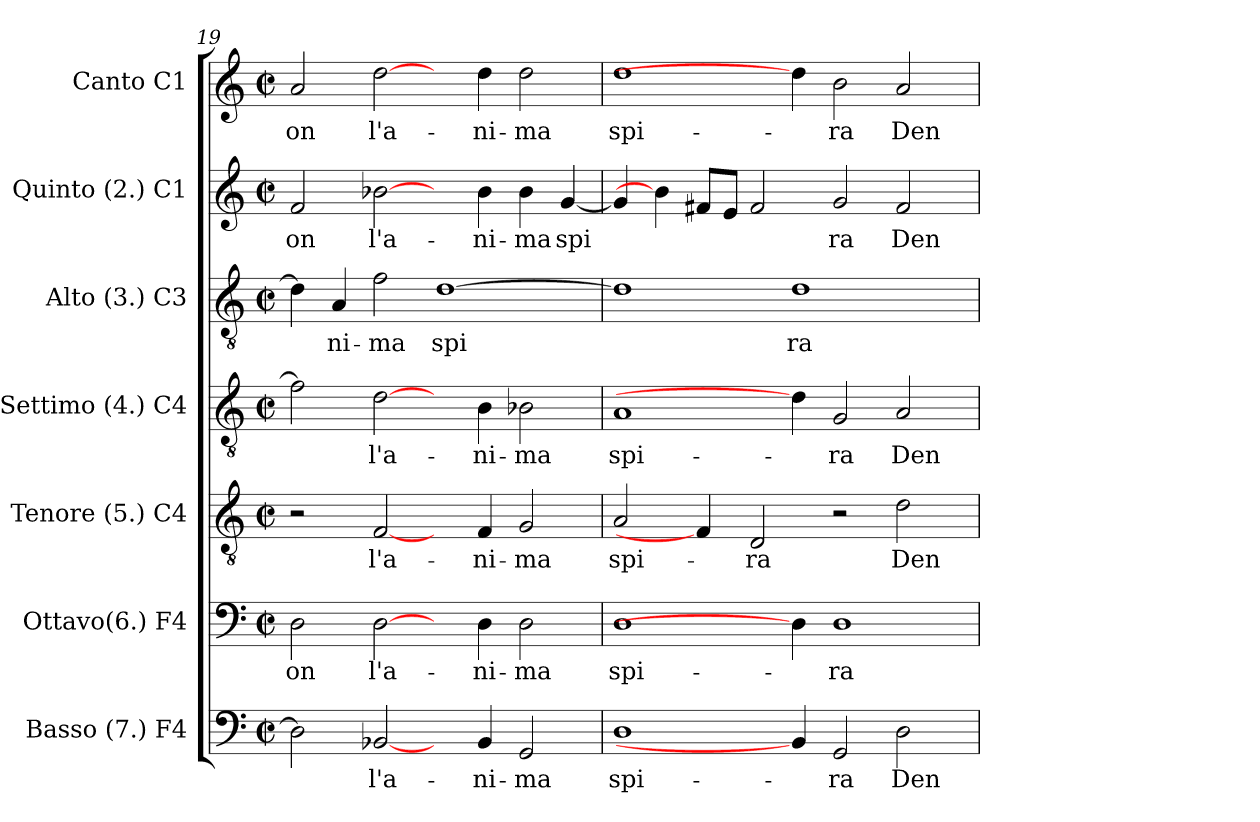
**kern	**text	**kern	**text	**kern	**text	**kern	**text	**kern	**text	**kern	**text	**kern	**text
*part7	*part7	*part6	*part6	*part5	*part5	*part4	*part4	*part3	*part3	*part2	*part2	*part1	*part1
*staff7	*staff7	*staff6	*staff6	*staff5	*staff5	*staff4	*staff4	*staff3	*staff3	*staff2	*staff2	*staff1	*staff1
*I"Basso (7.)  F4	*	*I"Ottavo(6.)  F4	*	*I"Tenore (5.)  C4	*	*I"Settimo (4.)  C4	*	*I"Alto (3.)  C3	*	*I"Quinto (2.)  C1	*	*I"Canto  C1	*
*	*	*	*	*I'T	*	*	*	*I'A	*	*	*	*I'C	*
*clefF4	*	*clefF4	*	*clefGv2	*	*clefGv2	*	*clefGv2	*	*clefG2	*	*clefG2	*
*k[]	*	*k[]	*	*k[]	*	*k[]	*	*k[]	*	*k[]	*	*k[]	*
*C:	*	*C:	*	*C:	*	*C:	*	*C:	*	*C:	*	*C:	*
*M2/2	*	*M2/2	*	*M2/2	*	*M2/2	*	*M2/2	*	*M2/2	*	*M2/2	*
*met(c|)	*	*met(c|)	*	*met(c|)	*	*met(c|)	*	*met(c|)	*	*met(c|)	*	*met(c|)	*
=19	=19	=19	=19	=19	=19	=19	=19	=19	=19	=19	=19	=19	=19
!	!LO:LY:b:cj	!	!LO:LY:b:cj	!	!	!	!LO:LY:b:cj	!	!LO:LY:b:cj	!	!LO:LY:b:cj	!	!LO:LY:b:cj
2D\]	.	2D\	-on	2r	.	2f\]	.	4d\]	--	2f/	-on	2a/	-on
!	!	!	!	!	!	!	!	!	!LO:LY:b:cj	!	!	!	!
.	.	.	.	.	.	.	.	4A/	-ni-	.	.	.	.
!	!LO:LY:b:cj	!	!LO:LY:b:cj	!	!LO:LY:b:cj	!	!LO:LY:b:cj	!	!LO:LY:b:cj	!	!LO:LY:b:cj	!	!LO:LY:b:cj
[2BB-X/	l'a-	[2D\	l'a-	[2F/	l'a-	[2d\	l'a-	2f\	-ma	[2b-X\	l'a-	[2dd\	l'a-
!	!	!	!	!	!	!	!	!	!LO:LY:b:cj	!	!	!	!
4ryy	.	4ryy	.	4ryy	.	4ryy	.	[>1d	spi-	4ryy	.	4ryy	.
!	!LO:LY:b:cj	!	!LO:LY:b:cj	!	!LO:LY:b:cj	!	!LO:LY:b:cj	!	!	!	!LO:LY:b:cj	!	!LO:LY:b:cj
4BB-/	-ni-	4D\	-ni-	4F/	-ni-	4B\	-ni-	.	.	4b-\	-ni-	4dd\	-ni-
!	!LO:LY:b:cj	!	!LO:LY:b:cj	!	!LO:LY:b:cj	!	!LO:LY:b:cj	!	!	!	!LO:LY:b:cj	!	!LO:LY:b:cj
2GG/	-ma	2D\	-ma	2G/	-ma	2B-X\	-ma	.	.	4b-\	-ma	2dd\	-ma
!	!	!	!	!	!	!	!	!	!	!	!LO:LY:b:cj	!	!
.	.	.	.	.	.	.	.	.	.	[<4g/	spi-	.	.
=20	=20	=20	=20	=20	=20	=20	=20	=20	=20	=20	=20	=20	=20
!	!LO:LY:b:cj	!	!LO:LY:b:cj	!	!LO:LY:b:cj	!	!LO:LY:b:cj	!	!LO:LY:b:cj	!	!LO:LY:b:cj	!	!LO:LY:b:cj
1D	spi-	1D	spi-	2A/	spi-	1A	spi-	1d]	--	4g/]	--	1dd	spi-
.	.	.	.	.	.	.	.	.	.	4b-\]	.	.	.
!	!	!	!	!	!	!	!	!	!	!	!LO:LY:b:cj	!	!
.	.	.	.	4F/]	.	.	.	.	.	8f#X/L	--	.	.
!	!	!	!	!	!	!	!	!	!	!	!LO:LY:b:cj	!	!
.	.	.	.	.	.	.	.	.	.	8e/J	--	.	.
!	!	!	!	!	!LO:LY:b:cj	!	!	!	!	!	!LO:LY:b:cj	!	!
.	.	.	.	2D/	-ra	.	.	.	.	2f#/	--	.	.
!	!	!	!	!	!	!	!	!	!LO:LY:b:cj	!	!	!	!
4BB-/]	.	4D\]	.	.	.	4d\]	.	1d	-ra	.	.	4dd\]	.
!	!LO:LY:b:cj	!	!LO:LY:b:cj	!	!	!	!LO:LY:b:cj	!	!	!	!LO:LY:b:cj	!	!LO:LY:b:cj
2GG/	-ra	1D	-ra	2r	.	2G/	-ra	.	.	2g/	-ra	2b\	-ra
!	!LO:LY:b:cj	!	!	!	!LO:LY:b:cj	!	!LO:LY:b:cj	!	!	!	!LO:LY:b:cj	!	!LO:LY:b:cj
2D\	Den-	.	.	2d\	Den-	2A/	Den-	.	.	2f#/	Den-	2a/	Den-
.	.	.	.	.	.	.	.	4ryy	.	.	.	.	.
=	=	=	=	=	=	=	=	=	=	=	=	=	=
*-	*-	*-	*-	*-	*-	*-	*-	*-	*-	*-	*-	*-	*-
